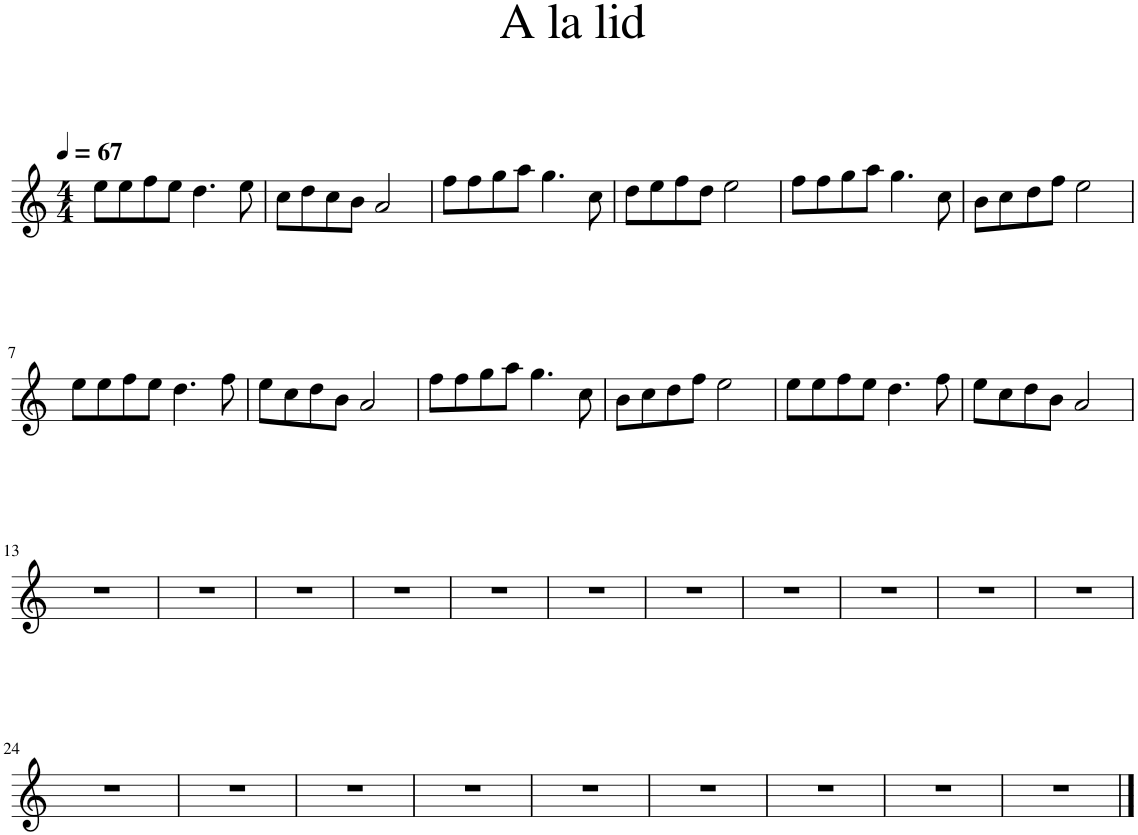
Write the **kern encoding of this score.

**kern
*part1
*staff1
*I"Zpěv
*clefG2
*k[]
*M4/4
*MM67
=1
8ee\L
8ee\
8ff\
8ee\J
4.dd\
8ee\
=2
8cc\L
8dd\
8cc\
8b\J
2a/
=3
8ff\L
8ff\
8gg\
8aa\J
4.gg\
8cc\
=4
8dd\L
8ee\
8ff\
8dd\J
2ee\
=5
8ff\L
8ff\
8gg\
8aa\J
4.gg\
8cc\
=6
8b\L
8cc\
8dd\
8ff\J
2ee\
!!LO:LB:g=z
=7
8ee\L
8ee\
8ff\
8ee\J
4.dd\
8ff\
=8
8ee\L
8cc\
8dd\
8b\J
2a/
=9
8ff\L
8ff\
8gg\
8aa\J
4.gg\
8cc\
=10
8b\L
8cc\
8dd\
8ff\J
2ee\
=11
8ee\L
8ee\
8ff\
8ee\J
4.dd\
8ff\
=12
8ee\L
8cc\
8dd\
8b\J
2a/
!!LO:LB:g=z
=13
1r
=14
1r
=15
1r
=16
1r
=17
1r
=18
1r
=19
1r
=20
1r
=21
1r
=22
1r
=23
1r
!!LO:LB:g=z
=24
1r
=25
1r
=26
1r
=27
1r
=28
1r
=29
1r
=30
1r
=31
1r
=32
1r
==
*-
